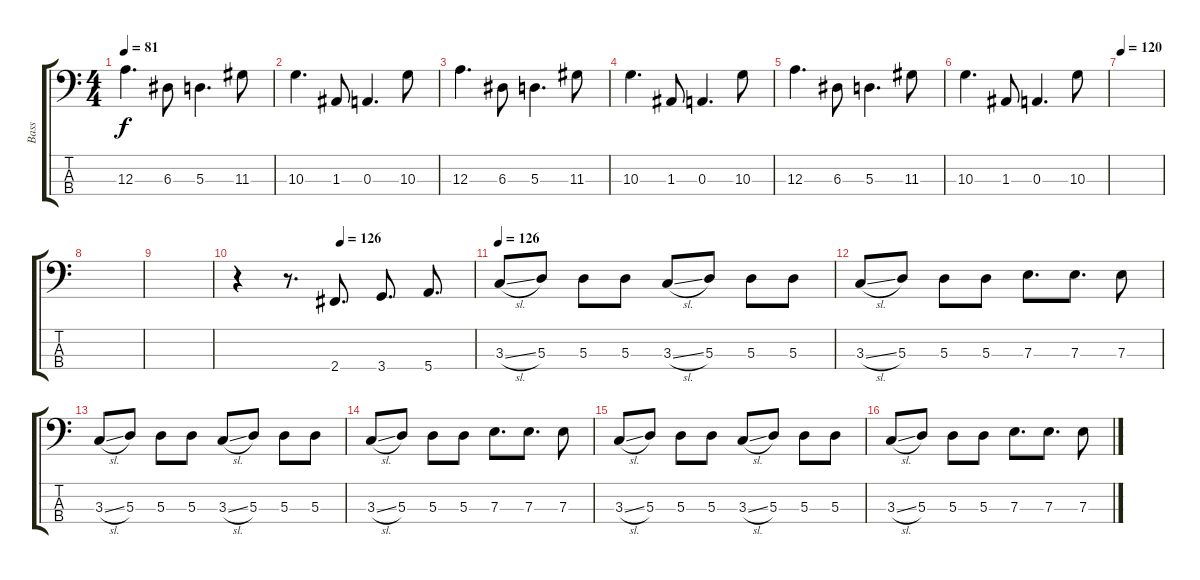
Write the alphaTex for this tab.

\track ("Bass" "Bass") {instrument electricbassfinger}
\staff {score tabs}
\tuning (G2 D2 A1 E1) {hide}
\ts (4 4)
\tempo 81
\clef f4
\ks c
12.3.4{d dy f} 6.3.8 5.3.4{d} 11.3.8 |
10.3.4{d} 1.3.8 0.3.4{d} 10.3.8 |
12.3.4{d} 6.3.8 5.3.4{d} 11.3.8 |
10.3.4{d} 1.3.8 0.3.4{d} 10.3.8 |
12.3.4{d} 6.3.8 5.3.4{d} 11.3.8 |
10.3.4{d} 1.3.8 0.3.4{d} 10.3.8 |
\tempo 120
|
|
|
\tempo (126 0.4375)
r.4 r.8{d} 2.4.8{d} 3.4.8{d} 5.4.8{d} |
\tempo 126
3.3{sl}.8 5.3.8 5.3.8 5.3.8 3.3{sl}.8 5.3.8 5.3.8 5.3.8 |
3.3{sl}.8 5.3.8 5.3.8 5.3.8 7.3.8{d} 7.3.8{d} 7.3.8 |
3.3{sl}.8 5.3.8 5.3.8 5.3.8 3.3{sl}.8 5.3.8 5.3.8 5.3.8 |
3.3{sl}.8 5.3.8 5.3.8 5.3.8 7.3.8{d} 7.3.8{d} 7.3.8 |
3.3{sl}.8 5.3.8 5.3.8 5.3.8 3.3{sl}.8 5.3.8 5.3.8 5.3.8 |
3.3{sl}.8 5.3.8 5.3.8 5.3.8 7.3.8{d} 7.3.8{d} 7.3.8
